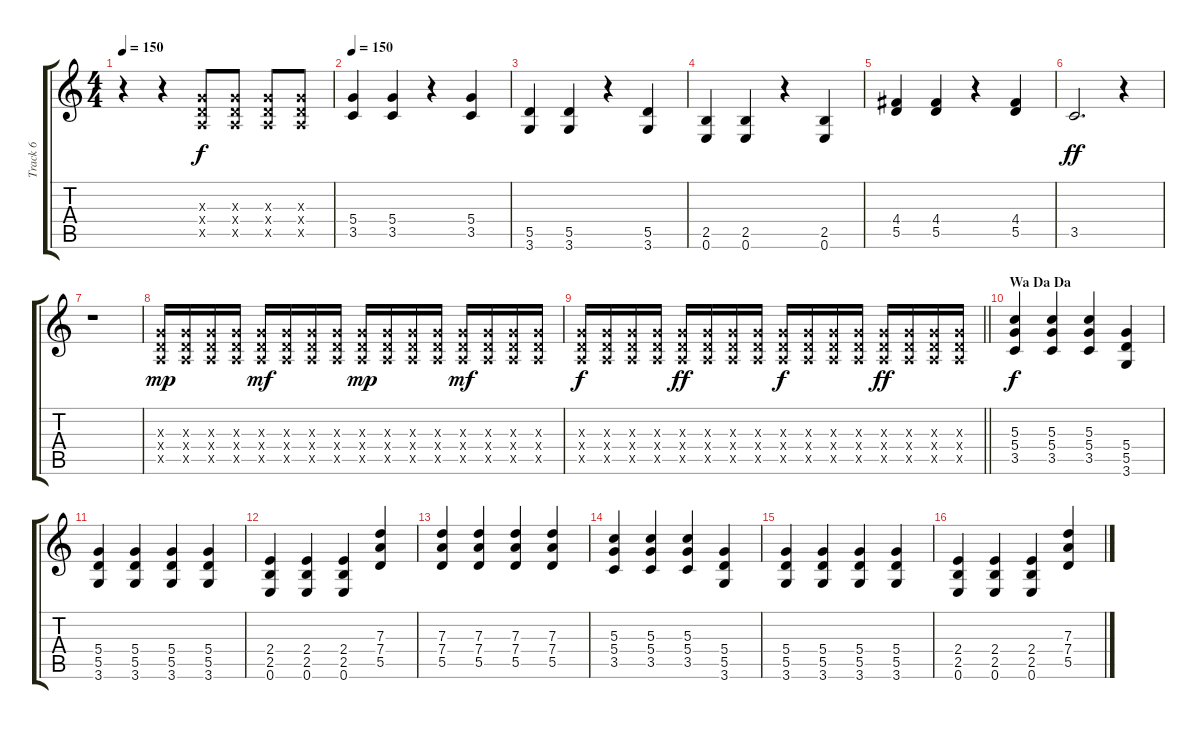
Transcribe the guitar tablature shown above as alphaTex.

\track ("Track 6" "Track 6") {instrument electricguitarjazz}
\staff {score tabs}
\tuning (E4 B3 G3 D3 A2 E2) {hide}
\ts (4 4)
\tempo 150
\clef g2
\ks c
r.4{dy f} r.4 (0.3{x} 0.4{x} 0.5{x}).8 (0.3{x} 0.4{x} 0.5{x}).8 (0.3{x} 0.4{x} 0.5{x}).8 (0.3{x} 0.4{x} 0.5{x}).8 |
\tempo 150
(5.4 3.5).4 (5.4 3.5).4 r.4 (5.4 3.5).4 |
(5.5 3.6).4 (5.5 3.6).4 r.4 (5.5 3.6).4 |
(2.5 0.6).4 (2.5 0.6).4 r.4 (2.5 0.6).4 |
(4.4 5.5).4 (4.4 5.5).4 r.4 (4.4 5.5).4 |
3.5.2{d dy ff} r.4 |
r.1 |
(0.3{x} 0.4{x} 0.5{x}).16{dy mp} (0.3{x} 0.4{x} 0.5{x}).16 (0.3{x} 0.4{x} 0.5{x}).16 (0.3{x} 0.4{x} 0.5{x}).16 (0.3{x} 0.4{x} 0.5{x}).16{dy mf} (0.3{x} 0.4{x} 0.5{x}).16 (0.3{x} 0.4{x} 0.5{x}).16 (0.3{x} 0.4{x} 0.5{x}).16 (0.3{x} 0.4{x} 0.5{x}).16{dy mp} (0.3{x} 0.4{x} 0.5{x}).16 (0.3{x} 0.4{x} 0.5{x}).16 (0.3{x} 0.4{x} 0.5{x}).16 (0.3{x} 0.4{x} 0.5{x}).16{dy mf} (0.3{x} 0.4{x} 0.5{x}).16 (0.3{x} 0.4{x} 0.5{x}).16 (0.3{x} 0.4{x} 0.5{x}).16 |
\barLineRight lightlight
(0.3{x} 0.4{x} 0.5{x}).16{dy f} (0.3{x} 0.4{x} 0.5{x}).16 (0.3{x} 0.4{x} 0.5{x}).16 (0.3{x} 0.4{x} 0.5{x}).16 (0.3{x} 0.4{x} 0.5{x}).16{dy ff} (0.3{x} 0.4{x} 0.5{x}).16 (0.3{x} 0.4{x} 0.5{x}).16 (0.3{x} 0.4{x} 0.5{x}).16 (0.3{x} 0.4{x} 0.5{x}).16{dy f} (0.3{x} 0.4{x} 0.5{x}).16 (0.3{x} 0.4{x} 0.5{x}).16 (0.3{x} 0.4{x} 0.5{x}).16 (0.3{x} 0.4{x} 0.5{x}).16{dy ff} (0.3{x} 0.4{x} 0.5{x}).16 (0.3{x} 0.4{x} 0.5{x}).16 (0.3{x} 0.4{x} 0.5{x}).16 |
\section ("" "Wa Da Da")
(5.3 5.4 3.5).4{dy f} (5.3 5.4 3.5).4 (5.3 5.4 3.5).4 (5.4 5.5 3.6).4 |
(5.4 5.5 3.6).4 (5.4 5.5 3.6).4 (5.4 5.5 3.6).4 (5.4 5.5 3.6).4 |
(2.4 2.5 0.6).4 (2.4 2.5 0.6).4 (2.4 2.5 0.6).4 (7.3 7.4 5.5).4 |
(7.3 7.4 5.5).4 (7.3 7.4 5.5).4 (7.3 7.4 5.5).4 (7.3 7.4 5.5).4 |
(5.3 5.4 3.5).4 (5.3 5.4 3.5).4 (5.3 5.4 3.5).4 (5.4 5.5 3.6).4 |
(5.4 5.5 3.6).4 (5.4 5.5 3.6).4 (5.4 5.5 3.6).4 (5.4 5.5 3.6).4 |
(2.4 2.5 0.6).4 (2.4 2.5 0.6).4 (2.4 2.5 0.6).4 (7.3 7.4 5.5).4
